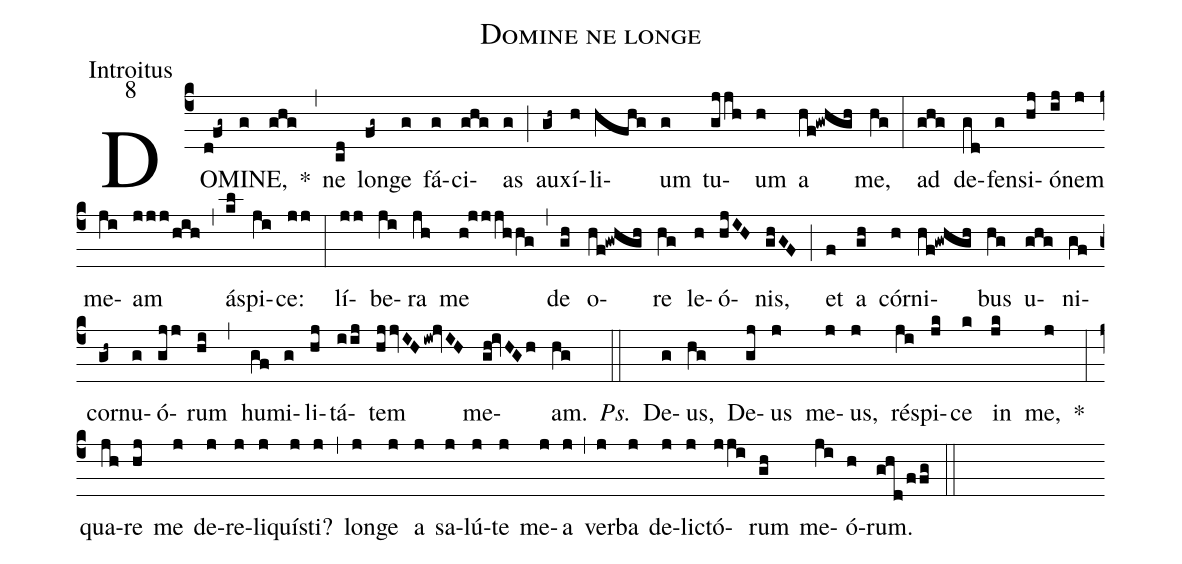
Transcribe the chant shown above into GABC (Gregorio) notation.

name:Domine ne longe;
office-part:Introitus;
mode:8;
%%
(c4) DO(d!fg~)MI(g)NE,(ghg) *(,) ne(cd) lon(fg~)ge(g) fá(g)ci(ghg)as(g) (;) au(gh~)xí(h)li(hfhg)um(g) tu(gjjh)um(h) a(hf!gwhgh) me,(hg) (:) ad(ghg) de(gd)fen(g)si(hj)ó(ij)nem(j) me(ji)am(jjj/hih) (,) ás(kl)pi(ji)ce:(jj) (:) lí(jj)be(ji)ra(jh) me(h!jjjhhg) (,) de(gh) o(hf!gwhgh)re(hg) le(h)ó(hjIH)nis,(ghGF) (;) et(f) a(gh) cór(h)ni(hf!gwhgh)bus(hg) u(ghg)ni(gf)cor(gh~)nu(g)ó(gjj)rum(hi) (,) hu(gf)mi(g)li(hj)tá(iij)tem(hjjvIHiw!jvIH) me(gh!ivHGh)am.(hg) <i>Ps.</i>(::) De(g)us,(hg) De(gj)us(j) me(j)us,(j) ré(ji)spi(jk)ce(k) in(jk) me,(j) *(:) qua(jh)re(hj) me(j) de(j)re(j)li(j)quí(j)sti?(j) (,) lon(j)ge(j) a(j) sa(j)lú(j)te(j) me(j)a(j) (,) ver(j)ba(j) de(j)lic(j)tó(jji)rum(gh) me(ji)ó(h)rum.(ghd/ffg) (::)
